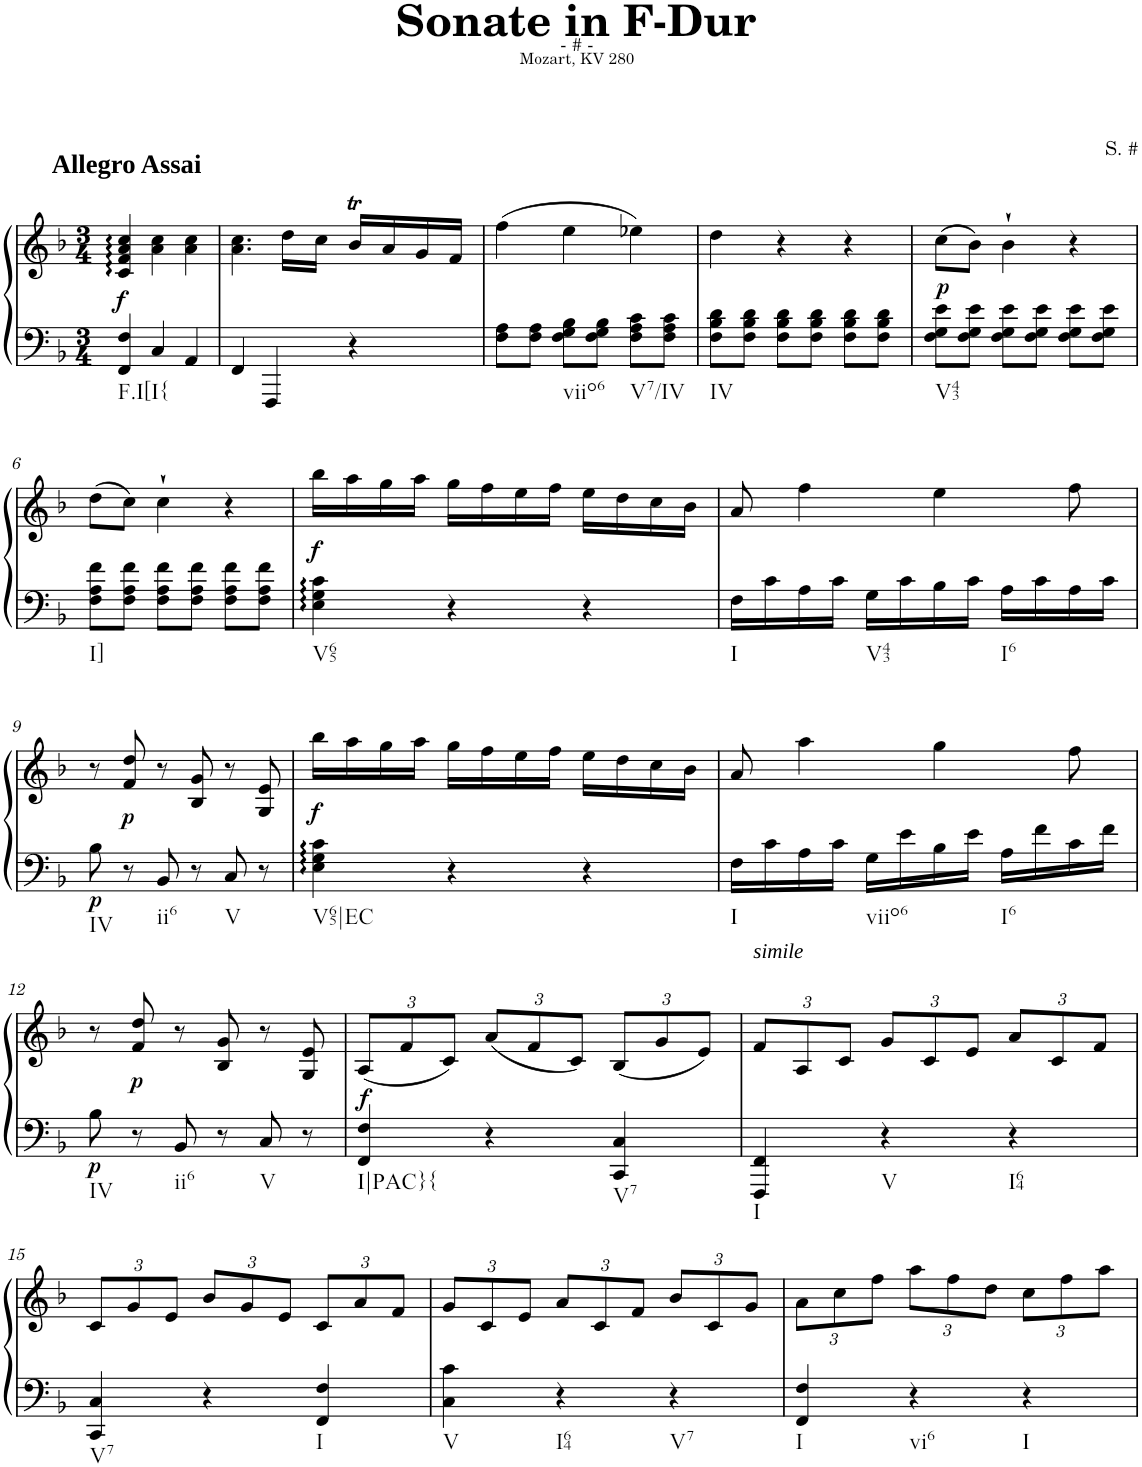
**kern	**kern	**dynam
*part1	*part1	*part1
*staff2	*staff1	*staff1/2
*I"Klavier linke Hand	*	*
*clefF4	*clefG2	*
*k[b-]	*k[b-]	*
*M3/4	*M3/4	*
=1	=1	=1
!	!LO:TX:a:B:t=Allegro Assai	!
!LO:TX:b:t=F.I[I{	!	!
!	!	!LO:DY:b
4FF/ 4F/	4c/ 4f/ 4a/ 4cc/	f
4C/	4a\ 4cc\	.
4AA/	4a\ 4cc\	.
=2	=2	=2
4FF/	4.a\ 4.cc\	.
4FFF/	.	.
.	16dd\LL	.
.	16cc\JJ	.
4r	16b-T/LL	.
.	16a/	.
.	16g/	.
.	16f/JJ	.
=3	=3	=3
8F\ 8A\L	(4ff\	.
8F\ 8A\J	.	.
!LO:TX:b:t=viio6	!	!
8F\ 8G\ 8B-\L	4ee\	.
8F\ 8G\ 8B-\J	.	.
!LO:TX:b:t=V7/IV	!	!
8F\ 8A\ 8c\L	4ee-X\)	.
8F\ 8A\ 8c\J	.	.
=4	=4	=4
!LO:TX:b:t=IV	!	!
8F\ 8B-\ 8d\L	4dd\	.
8F\ 8B-\ 8d\J	.	.
8F\ 8B-\ 8d\L	4r	.
8F\ 8B-\ 8d\J	.	.
8F\ 8B-\ 8d\L	4r	.
8F\ 8B-\ 8d\J	.	.
=5	=5	=5
!LO:TX:b:t=V43	!	!
!	!	!LO:DY:b
8F\ 8G\ 8e\L	(8cc\L	p
8F\ 8G\ 8e\J	8b-\J)	.
8F\ 8G\ 8e\L	4b-`\	.
8F\ 8G\ 8e\J	.	.
8F\ 8G\ 8e\L	4r	.
8F\ 8G\ 8e\J	.	.
!!LO:LB:g=z
=6	=6	=6
!LO:TX:b:t=I]	!	!
8F\ 8A\ 8f\L	(8dd\L	.
8F\ 8A\ 8f\J	8cc\J)	.
8F\ 8A\ 8f\L	4cc`\	.
8F\ 8A\ 8f\J	.	.
8F\ 8A\ 8f\L	4r	.
8F\ 8A\ 8f\J	.	.
=7	=7	=7
!LO:TX:b:t=V65	!	!
!	!	!LO:DY:b
4E\ 4G\ 4c\	16bb-\LL	f
.	16aa\	.
.	16gg\	.
.	16aa\JJ	.
4r	16gg\LL	.
.	16ff\	.
.	16ee\	.
.	16ff\JJ	.
4r	16ee\LL	.
.	16dd\	.
.	16cc\	.
.	16b-\JJ	.
=8	=8	=8
!LO:TX:b:t=I	!	!
16F\LL	8a/	.
16c\	.	.
16A\	4ff\	.
16c\JJ	.	.
!LO:TX:b:t=V43	!	!
16G\LL	.	.
16c\	.	.
16B-\	4ee\	.
16c\JJ	.	.
!LO:TX:b:t=I6	!	!
16A\LL	.	.
16c\	.	.
16A\	8ff\	.
16c\JJ	.	.
!!LO:LB:g=z
=9	=9	=9
!LO:TX:b:t=IV	!	!
!	!	!LO:DY:b=2
8B-\	8r	p
!	!	!LO:DY:b
8r	8f/ 8dd/	p
!LO:TX:b:t=ii6	!	!
8BB-/	8r	.
8r	8B-/ 8g/	.
!LO:TX:b:t=V	!	!
8C/	8r	.
8r	8G/ 8e/	.
=10	=10	=10
!LO:TX:b:t=V65|EC	!	!
!	!	!LO:DY:b
4E\ 4G\ 4c\	16bb-\LL	f
.	16aa\	.
.	16gg\	.
.	16aa\JJ	.
4r	16gg\LL	.
.	16ff\	.
.	16ee\	.
.	16ff\JJ	.
4r	16ee\LL	.
.	16dd\	.
.	16cc\	.
.	16b-\JJ	.
=11	=11	=11
!LO:TX:b:t=I	!	!
16F\LL	8a/	.
16c\	.	.
16A\	4aa\	.
16c\JJ	.	.
!LO:TX:b:t=viio6	!	!
16G\LL	.	.
16e\	.	.
16B-\	4gg\	.
16e\JJ	.	.
!LO:TX:b:t=I6	!	!
16A\LL	.	.
16f\	.	.
16c\	8ff\	.
16f\JJ	.	.
!!LO:LB:g=z
=12	=12	=12
!LO:TX:b:t=IV	!	!
!	!	!LO:DY:b=2
8B-\	8r	p
!	!	!LO:DY:b
8r	8f/ 8dd/	p
!LO:TX:b:t=ii6	!	!
8BB-/	8r	.
8r	8B-/ 8g/	.
!LO:TX:b:t=V	!	!
8C/	8r	.
8r	8G/ 8e/	.
=13	=13	=13
*	*Xbrackettup	*
!LO:TX:b:t=I|PAC}{	!	!
!	!	!LO:DY:a=2
4FF/ 4F/	(12A/L	f
.	12f/	.
.	12c/J)	.
4r	(12a/L	.
.	12f/	.
.	12c/J)	.
!LO:TX:b:t=V7	!	!
4CC/ 4C/	(12B-/L	.
.	12g/	.
.	12e/J)	.
=14	=14	=14
!	!LO:TX:a:i:t=simile	!
!LO:TX:b:t=I	!	!
4FFF/ 4FF/	12f/L	.
.	12A/	.
.	12c/J	.
!LO:TX:b:t=V	!	!
4r	12g/L	.
.	12c/	.
.	12e/J	.
!LO:TX:b:t=I64	!	!
4r	12a/L	.
.	12c/	.
.	12f/J	.
!!LO:LB:g=z
=15	=15	=15
!LO:TX:b:t=V7	!	!
4CC/ 4C/	12c/L	.
.	12g/	.
.	12e/J	.
4r	12b-/L	.
.	12g/	.
.	12e/J	.
!LO:TX:b:t=I	!	!
4FF/ 4F/	12c/L	.
.	12a/	.
.	12f/J	.
=16	=16	=16
!LO:TX:b:t=V	!	!
4C\ 4c\	12g/L	.
.	12c/	.
.	12e/J	.
!LO:TX:b:t=I64	!	!
4r	12a/L	.
.	12c/	.
.	12f/J	.
!LO:TX:b:t=V7	!	!
4r	12b-/L	.
.	12c/	.
.	12g/J	.
=17	=17	=17
!LO:TX:b:t=I	!	!
4FF/ 4F/	12a\L	.
.	12cc\	.
.	12ff\J	.
!LO:TX:b:t=vi6	!	!
4r	12aa\L	.
.	12ff\	.
.	12dd\J	.
!LO:TX:b:t=I	!	!
4r	12cc\L	.
.	12ff\	.
.	12aa\J	.
=	=	=
*-	*-	*-
